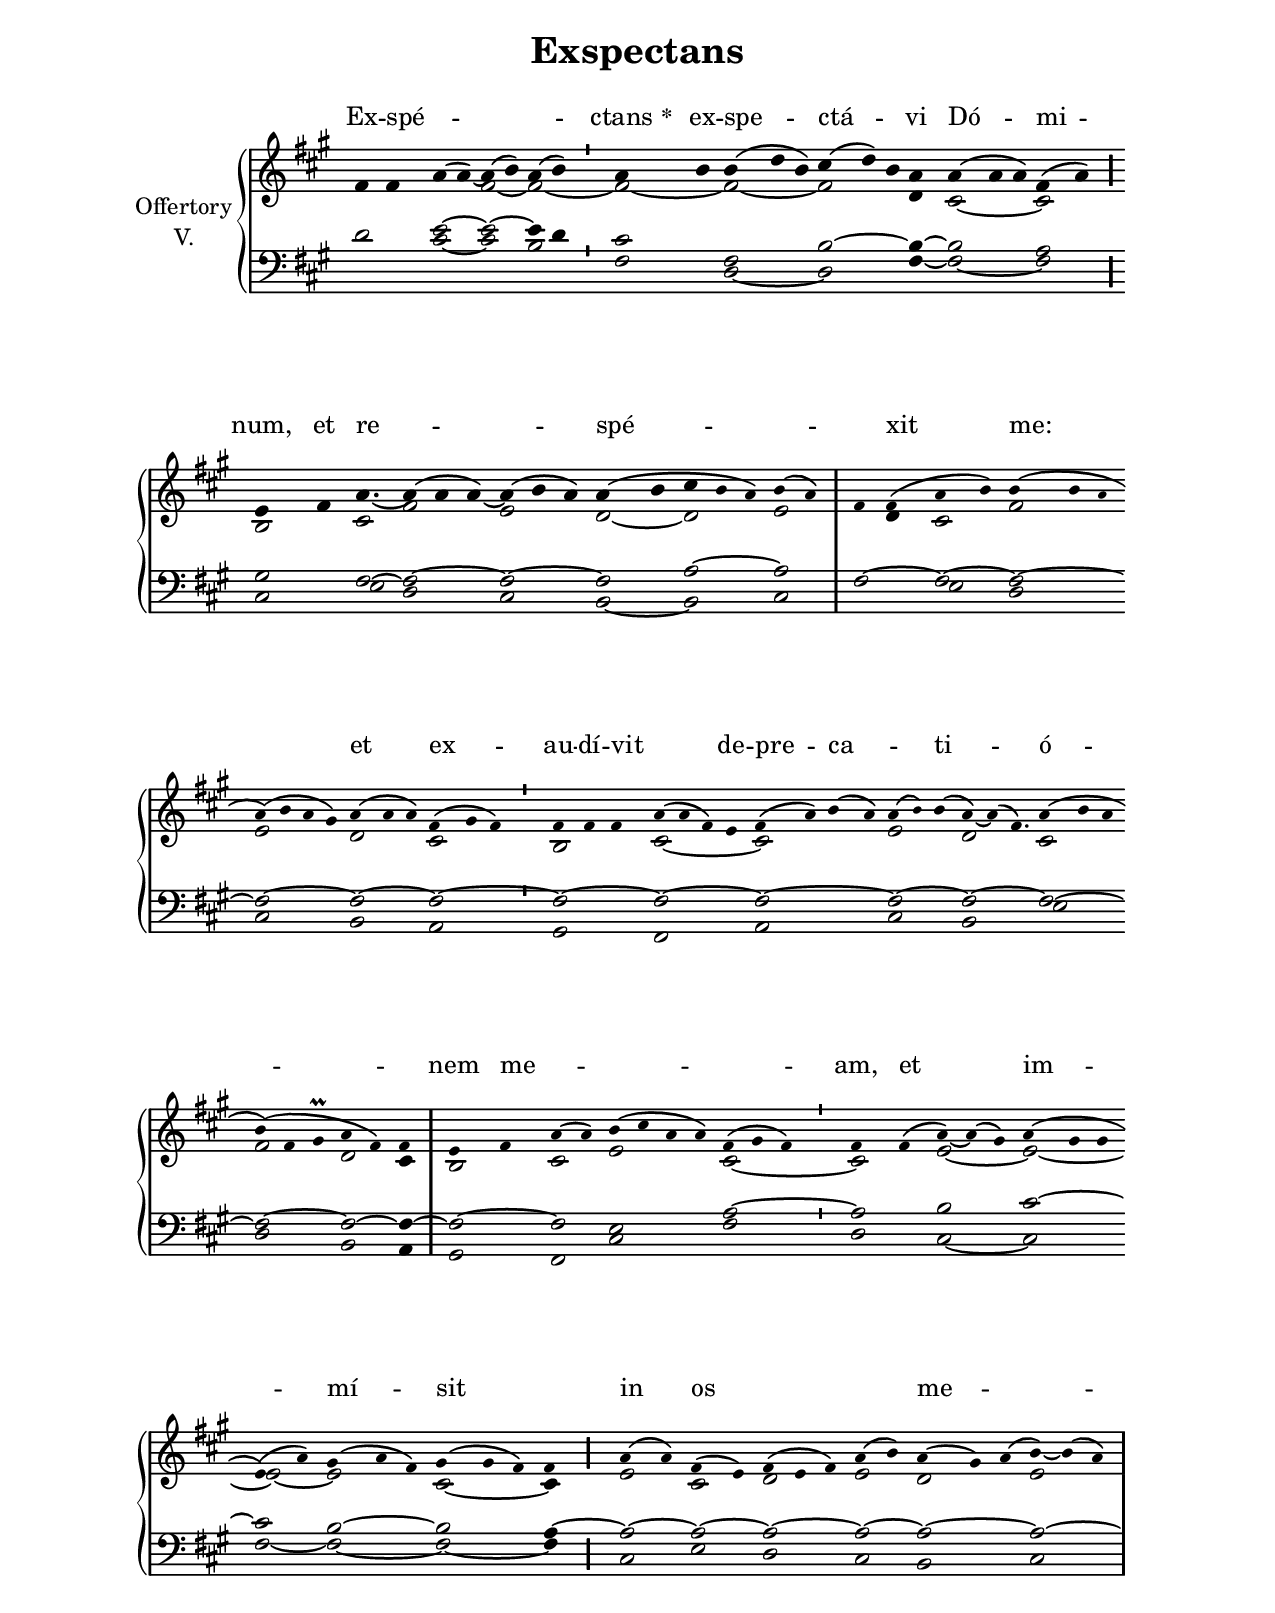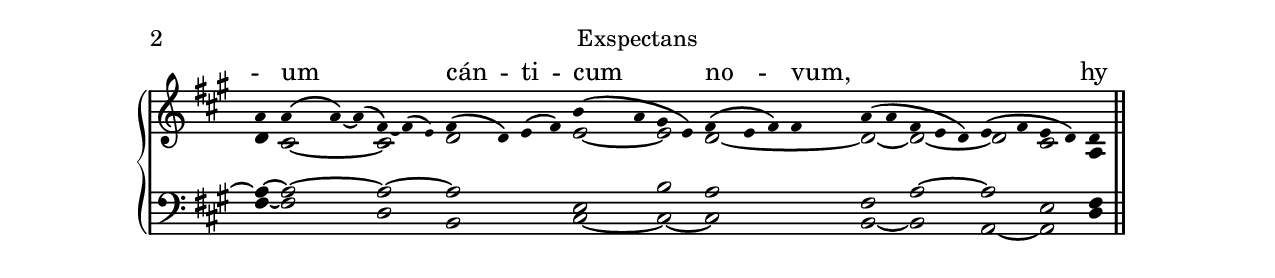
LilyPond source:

\version "2.18"
\include "gregorian.ly"
\include "noh2.ily"


%Page reference: page ii.211
%(volume.page)

global = {
 \key d \lydian
 \cadenzaOn 
}

\header {
  title = \markup \center-column {"Exspectans" \vspace #1 }
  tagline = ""
  composer = ""
}

\paper {
 #(include-special-characters)
  oddHeaderMarkup = \markup \fill-line {
    \line {}
    \center-column {
      \on-the-fly #first-page     " "
      \on-the-fly #not-first-page "Exspectans"
    }
    \line { \on-the-fly #print-page-number-check-first \fromproperty #'page:page-number-string }
  }
  evenHeaderMarkup = \markup \fill-line {
    \line { \on-the-fly #print-page-number-check-first \fromproperty #'page:page-number-string }
    \center-column { "Exspectans" }
    \line {}
  }
}

chantText = \lyricmode {
Ex -- spé -- _ _ ctans 
\set stanza = " * " ex -- spe -- ctá -- _ vi Dó -- mi -- num, 
et re -- spé -- _ _ xit me: 
et ex -- au -- dí -- vit _ de -- pre -- ca -- _ ti -- ó -- _ nem me -- _ _ _ am, 
et im -- mí -- sit _ in os _ _ me -- _ _ um 
cán -- ti -- cum no -- vum, _ _ 
hy -- mnum _ _ De -- _ _ o no -- _ _ stro. }

chantMusic = {
\tieDown   fis'4 fis'4 a'4 ( a'4) ~ a'4 ( b'4) a'4 ( b'4) \divisioMinima
 a'4 b'4 b'4 ( d''4 b'4) cis''4 ( d''4) b'4 a'4 a'4 ( a'4 a'4) fis'4 ( a'4) \divisioMaior \forceBreak

 e'4 fis'4 a'4. ~ a'4 ( a'4 a'4) ~ a'4 ( b'4 a'4) a'4 ( b'4 cis''4 \tiny b' a' 4) b'4 ( a'4) \divisioMaxima
 fis'4 fis'4 ( a'4 b'4) b'4 ( b'4 \once \tweak #'font-size #-4 a'  \forceBreak
) a'4 ( b'4 a'4 gis'4) a'4 ( a'4 a'4) fis'4 ( gis'4 fis'4) \divisioMinima
 fis'4 fis'4 fis'4 a'4 ( a'4 fis'4) e'4 fis'4 ( a'4) b'4 ( a'4) a'4 ( \once \tweak #'font-size #-4 b' ) b'4 ( a'4) ~ a'4 ( fis'4.) a'4 ( b'4 a'4 \forceBreak
) b'4 ( fis'4 gis'\prall a'4 fis'4) fis'4 \divisioMaxima
 e'4 fis'4 a'4 ( a'4) b'4 ( cis''4 a'4 a'4) fis'4 ( gis'4 fis'4) \divisioMinima
 fis'4 fis'4 ( a'4) ~ a'4 ( gis'4) a'4 ( gis'4 gis'4 \forceBreak
) e'4 ( a'4) gis'4 ( a'4 fis'4) gis'4 ( gis'4 fis'4) fis'4 \divisioMaior
 a'4 ( a'4) fis'4 ( e'4) fis'4 ( e'4 fis'4) a'4 ( b'4) a'4 ( gis'4) a'4 ( b'4) ~ b'4 ( a'4) \divisioMaxima \forceBreak

 a'4 a'4 ( a'4) ~ a'4 ( fis'4) ~ fis'4 ( \once \tweak #'font-size #-4 e' ) fis'4 ( d'4) e'4 ( fis'4) b'4 ( a'4 gis'4 e'4) fis'4 ( e'4 fis'4) fis'4 a'4 ( a'4 fis'4 e'4 d'4) e'4 ( fis'4 e'4 d'4) d'4 \finalis

}

altoMusic = {
r2*4/2 fis'2 ~ fis'2 ~ \divisioMinima
fis'2 ~ fis'2*3/2 ~ fis'2*3/2 d'4 cis'2*3/2 ~ cis'2 \divisioMaior
b2 cis'2*3/4 fis'2*3/2 e'2*3/2 d'2 ~ d'2*3/2 e'2 \divisioMaxima
r4 d'4 cis'2 fis'2*3/2 e'2*4/2 d'2*3/2 cis'2*3/2 \divisioMinima
b2*3/2 cis'2*4/2 ~ cis'2*4/2 e'2*3/2 d'2*7/4 cis'2*3/2 fis'2*3/2 d'2 cis'4 \divisioMaxima
b2 cis'2 e'2*4/2 cis'2*3/2 ~ \divisioMinima
cis'2 e'2*3/2 ~ e'2*3/2 ~ e'2 ~ e'2*3/2 cis'2*3/2 ~ cis'4 \divisioMaior
e'2 cis'2 d'2*3/2 e'2 d'2*3/2 e'2*3/2 \divisioMaxima
d'4 cis'2*3/2 ~ cis'2*3/2 d'2*4/2 e'2 ~ e'2 d'2*4/2 ~ d'2 ~ d'2*3/2 ~ d'2 cis'2 a4 \finalis
}

tenorMusic = {
d'2 e'2 ~ e'2 ~ e'4 d'4 \divisioMinima
cis'2 fis2*3/2 b2*3/2 ~ b4 ~ b2*3/2 a2 \divisioMaior
gis2 fis2*3/4 ~ fis2*3/2 ~ fis2*3/2 ~ fis2 a2*3/2 ~ a2 \divisioMaxima
fis2 ~ fis2 ~ fis2*3/2 ~ fis2*4/2 ~ fis2*3/2 ~ fis2*3/2 ~ \divisioMinima
fis2*3/2 ~ fis2*4/2 ~ fis2*4/2 ~ fis2*3/2 ~ fis2*7/4 ~ fis2*3/2 ~ fis2*3/2 ~ fis2 ~ fis4 ~ \divisioMaxima
fis2 ~ fis2 e2*4/2 a2*3/2 ~ \divisioMinima
a2 b2*3/2 cis'2*3/2 ~ cis'2 b2*3/2 ~ b2*3/2 a4 ~ \divisioMaior
a2 ~ a2 ~ a2*3/2 ~ a2 ~ a2*3/2 ~ a2*3/2 ~ \divisioMaxima
a4 ~ a2*3/2 ~ a2*3/2 ~ a2*4/2 e2 b2 a2*4/2 fis2 a2*3/2 ~ a2 e2 fis4 \finalis
}

bassMusic = {
r2 cis'2 ~ cis'2 b2 \divisioMinima
fis2 d2*3/2 ~ d2*3/2 fis4 ~ fis2*3/2 ~ fis2 \divisioMaior
cis2 e2*3/4 d2*3/2 cis2*3/2 b,2 ~ b,2*3/2 cis2 \divisioMaxima
r2 e2 d2*3/2 cis2*4/2 b,2*3/2 a,2*3/2 \divisioMinima
gis,2*3/2 fis,2*4/2 a,2*4/2 cis2*3/2 b,2*7/4 e2*3/2 d2*3/2 b,2 a,4 \divisioMaxima
gis,2 fis,2 cis2*4/2 fis2*3/2 \divisioMinima
d2 cis2*3/2 ~ cis2*3/2 fis2 ~ fis2*3/2 ~ fis2*3/2 ~ fis4 \divisioMaior
cis2 e2 d2*3/2 cis2 b,2*3/2 cis2*3/2 \divisioMaxima
fis4 ~ fis2*3/2 d2*3/2 b,2*4/2 cis2 ~ cis2 ~ cis2*4/2 b,2 ~ b,2*3/2 a,2 ~ a,2 d4 \finalis
}

voiceLines = {
\voiceLineStyle


}

\score{
  <<
    \new GrandStaff <<
      \set GrandStaff.autoBeaming = ##f
      \set GrandStaff.instrumentName = \markup \center-column {
        "Offertory"
        "V."
      }
      \new Staff = up <<
        \new Voice = "chant" {
          \voiceOne \global \chantMusic
        }
        \new Voice {
          \voiceTwo \global \altoMusic
        }
      >>

      \new Staff = down <<
        \clef bass
        \new Voice {
          \voiceOne \global \tenorMusic
        }
        \new Voice {
          \voiceTwo \global \bassMusic
        }
	\new Voice {
        \voiceThree \global \voiceLines
        }
      >>
    >>
    \new Lyrics \lyricsto chant {
      \chantText
    }
  >>
  \layout{
  }
  \midi{
    \tempo 4 = 125
  }
}
